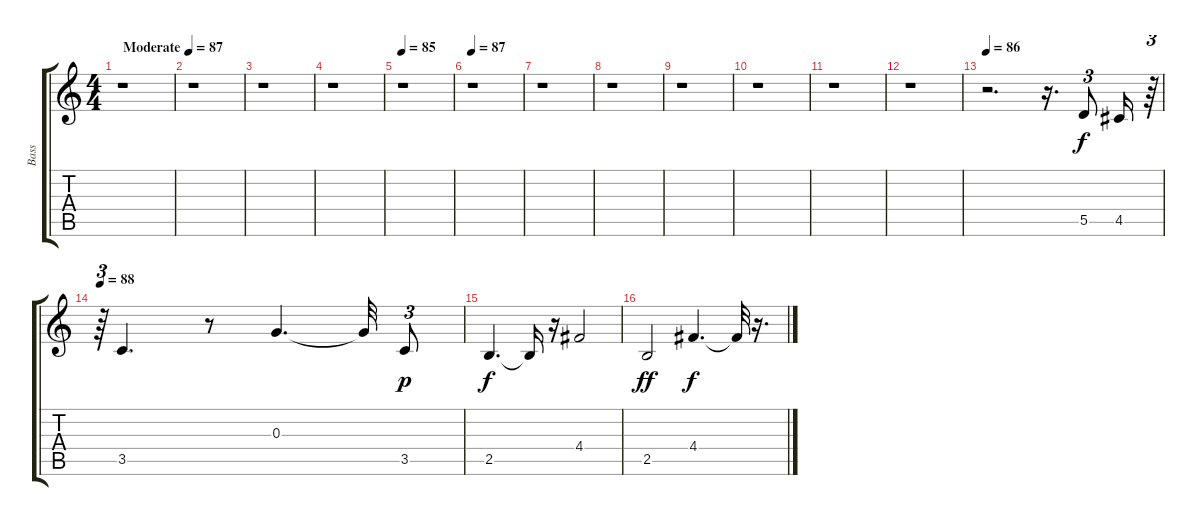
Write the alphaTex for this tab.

\track ("Bass" "Bass") {instrument electricbassfinger}
\staff {score tabs}
\tuning (E4 B3 G3 D3 A2 E2) {hide}
\ts (4 4)
\tempo (87 "Moderate")
\clef g2
\ks c
r.1{dy f instrument electricbassfinger} |
r.1 |
r.1 |
r.1 |
\tempo 85
r.1 |
\tempo 87
r.1 |
r.1 |
r.1 |
r.1 |
r.1 |
r.1 |
r.1 |
\tempo 86
r.2{d} r.16{d} 5.5.8{tu (3 2)} 4.5.16 r.64{tu (3 2)} |
\tempo 88
r.64{tu (3 2)} 3.5.4{d} r.8 0.3.4{d} 0.3{t}.32 3.5.8{tu (3 2) dy p} |
2.5.4{d dy f} 2.5{t}.16 r.16 4.4.2 |
2.5.2{dy ff} 4.4.4{d dy f} 4.4{t}.32 r.16{d}
